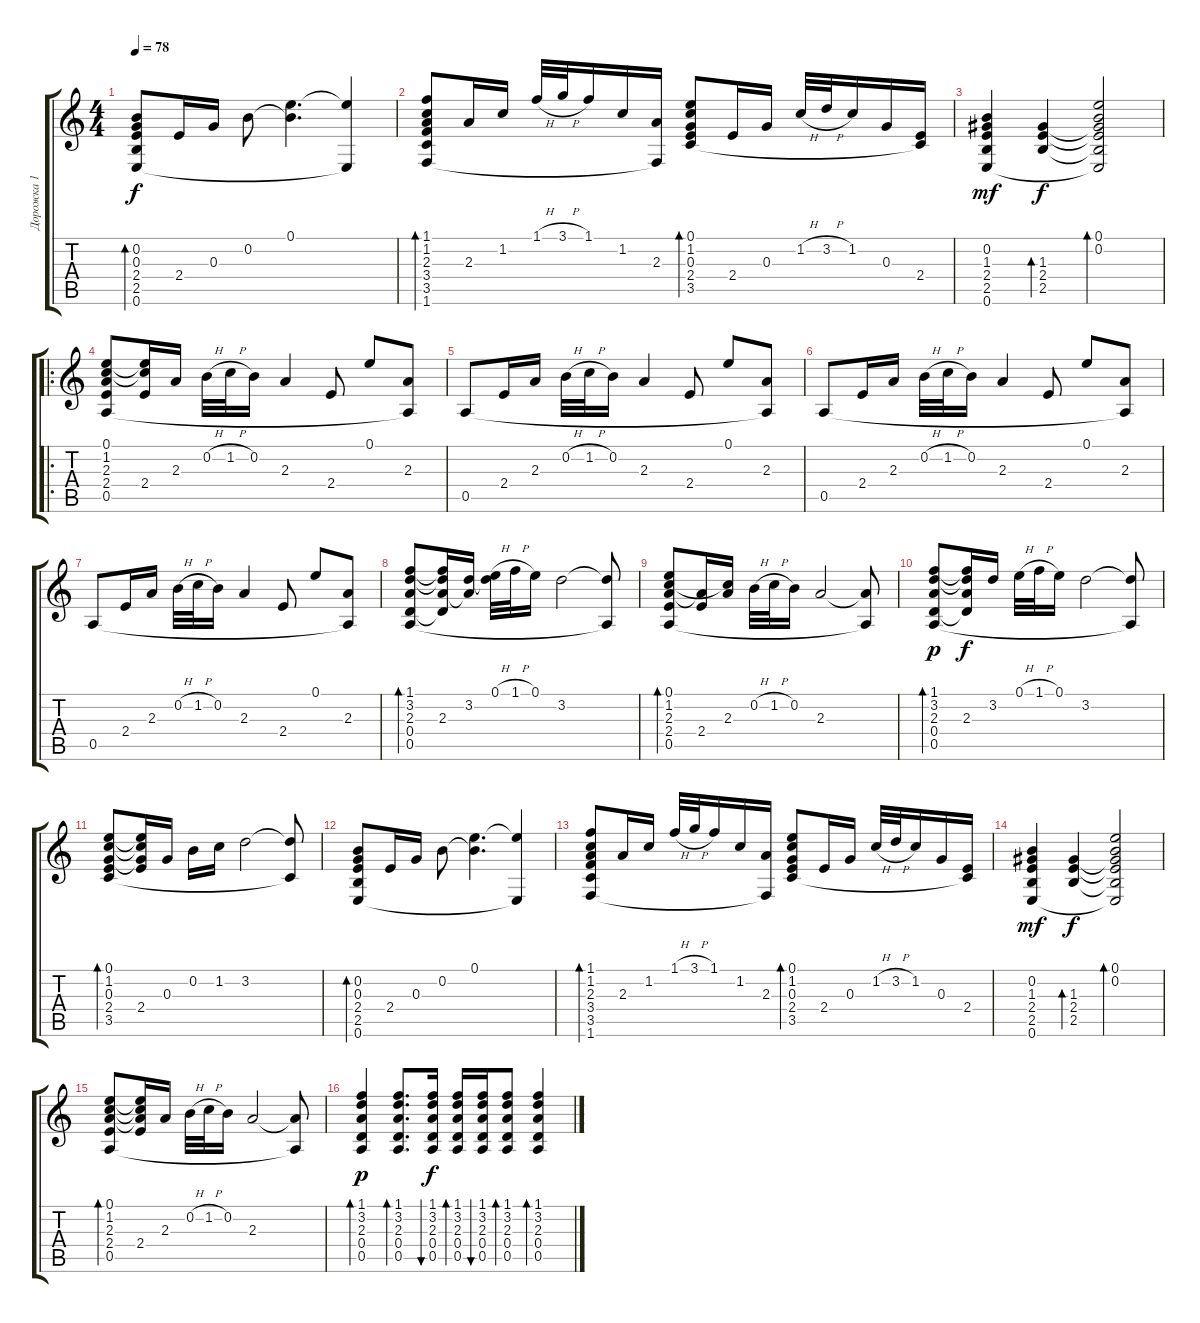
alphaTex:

\track ("Дорожка 1" "Дорожка 1") {instrument acousticguitarsteel}
\staff {score tabs}
\tuning (E4 B3 G3 D3 A2 E2) {hide}
\ts (4 4)
\tempo 78
\clef g2
\ks c
(0.2 0.3 2.4 2.5 0.6).8{bd 30 dy f} 2.4.16 0.3.16 0.2.8 (0.1 0.2{t}).4{d} (0.1{t} 0.6{t}).4 |
(1.1 1.2 2.3 3.4 3.5 1.6).8{bd 30} 2.3.16 1.2.16 1.1{h}.32 3.1{h}.32 1.1.16 1.2.16 (2.3 1.6{t}).16 (0.1 1.2 0.3 2.4 3.5).8{bd 30} 2.4.16 0.3.16 1.2{h}.32 3.2{h}.32 1.2.16 0.3.16 (2.4 3.5{t}).16 |
(0.2 1.3 2.4 2.5 0.6).4{dy mf} (1.3 2.4 2.5).4{bd 30 dy f} (0.1 0.2 1.3{t} 2.4{t} 2.5{t} 0.6{t}).2{bd 30} |
\ro
(0.1 1.2 2.3 2.4 0.5).8 (0.1{t} 1.2{t} 2.4).16 2.3.16 0.2{h}.32 1.2{h}.32 0.2.16 2.3.4 2.4.8 0.1.8 (2.3 0.5{t}).8 |
0.5.8 2.4.16 2.3.16 0.2{h}.32 1.2{h}.32 0.2.16 2.3.4 2.4.8 0.1.8 (2.3 0.5{t}).8 |
0.5.8 2.4.16 2.3.16 0.2{h}.32 1.2{h}.32 0.2.16 2.3.4 2.4.8 0.1.8 (2.3 0.5{t}).8 |
0.5.8 2.4.16 2.3.16 0.2{h}.32 1.2{h}.32 0.2.16 2.3.4 2.4.8 0.1.8 (2.3 0.5{t}).8 |
(1.1 3.2 2.3 0.4 0.5).8{bd 30} (1.1{t} 3.2{t} 2.3 0.4{t}).16 (3.2 2.3{t}).16 (0.1{h} 3.2{t}).32 1.1{h}.32 0.1.16 3.2.2 (3.2{t} 0.5{t}).8 |
(0.1 1.2 2.3 2.4 0.5).8{bd 30} (2.3{t} 2.4).16 (1.2{t} 2.3).16 0.2{h}.32 1.2{h}.32 0.2.16 2.3.2 (2.3{t} 0.5{t}).8 |
(1.1 3.2 2.3 0.4 0.5).8{bd 30 dy p} (1.1{t} 3.2{t} 2.3 0.4{t}).16{dy f} 3.2.16 0.1{h}.32 1.1{h}.32 0.1.16 3.2.2 (3.2{t} 0.5{t}).8 |
(0.1 1.2 0.3 2.4 3.5).8{bd 30} (0.1{t} 1.2{t} 0.3{t} 2.4).16 0.3.16 0.2.16 1.2.16 3.2.2 (3.2{t} 3.5{t}).8 |
(0.2 0.3 2.4 2.5 0.6).8{bd 30} 2.4.16 0.3.16 0.2.8 (0.1 0.2{t}).4{d} (0.1{t} 0.6{t}).4 |
(1.1 1.2 2.3 3.4 3.5 1.6).8{bd 30} 2.3.16 1.2.16 1.1{h}.32 3.1{h}.32 1.1.16 1.2.16 (2.3 1.6{t}).16 (0.1 1.2 0.3 2.4 3.5).8{bd 30} 2.4.16 0.3.16 1.2{h}.32 3.2{h}.32 1.2.16 0.3.16 (2.4 3.5{t}).16 |
(0.2 1.3 2.4 2.5 0.6).4{dy mf} (1.3 2.4 2.5).4{bd 30 dy f} (0.1 0.2 1.3{t} 2.4{t} 2.5{t} 0.6{t}).2{bd 30} |
(0.1 1.2 2.3 2.4 0.5).8{bd 30} (0.1{t} 1.2{t} 2.3{t} 2.4).16 2.3.16 0.2{h}.32 1.2{h}.32 0.2.16 2.3.2 (2.3{t} 0.5{t}).8 |
(1.1 3.2 2.3 0.4 0.5).4{bd 30 dy p} (1.1 3.2 2.3 0.4 0.5).8{d bd 30} (1.1 3.2 2.3 0.4 0.5).16{bu 30 dy f} (1.1 3.2 2.3 0.4 0.5).16{bd 30} (1.1 3.2 2.3 0.4 0.5).16{bu 30} (1.1 3.2 2.3 0.4 0.5).8{bd 30} (1.1 3.2 2.3 0.4 0.5).4{bd 30}
